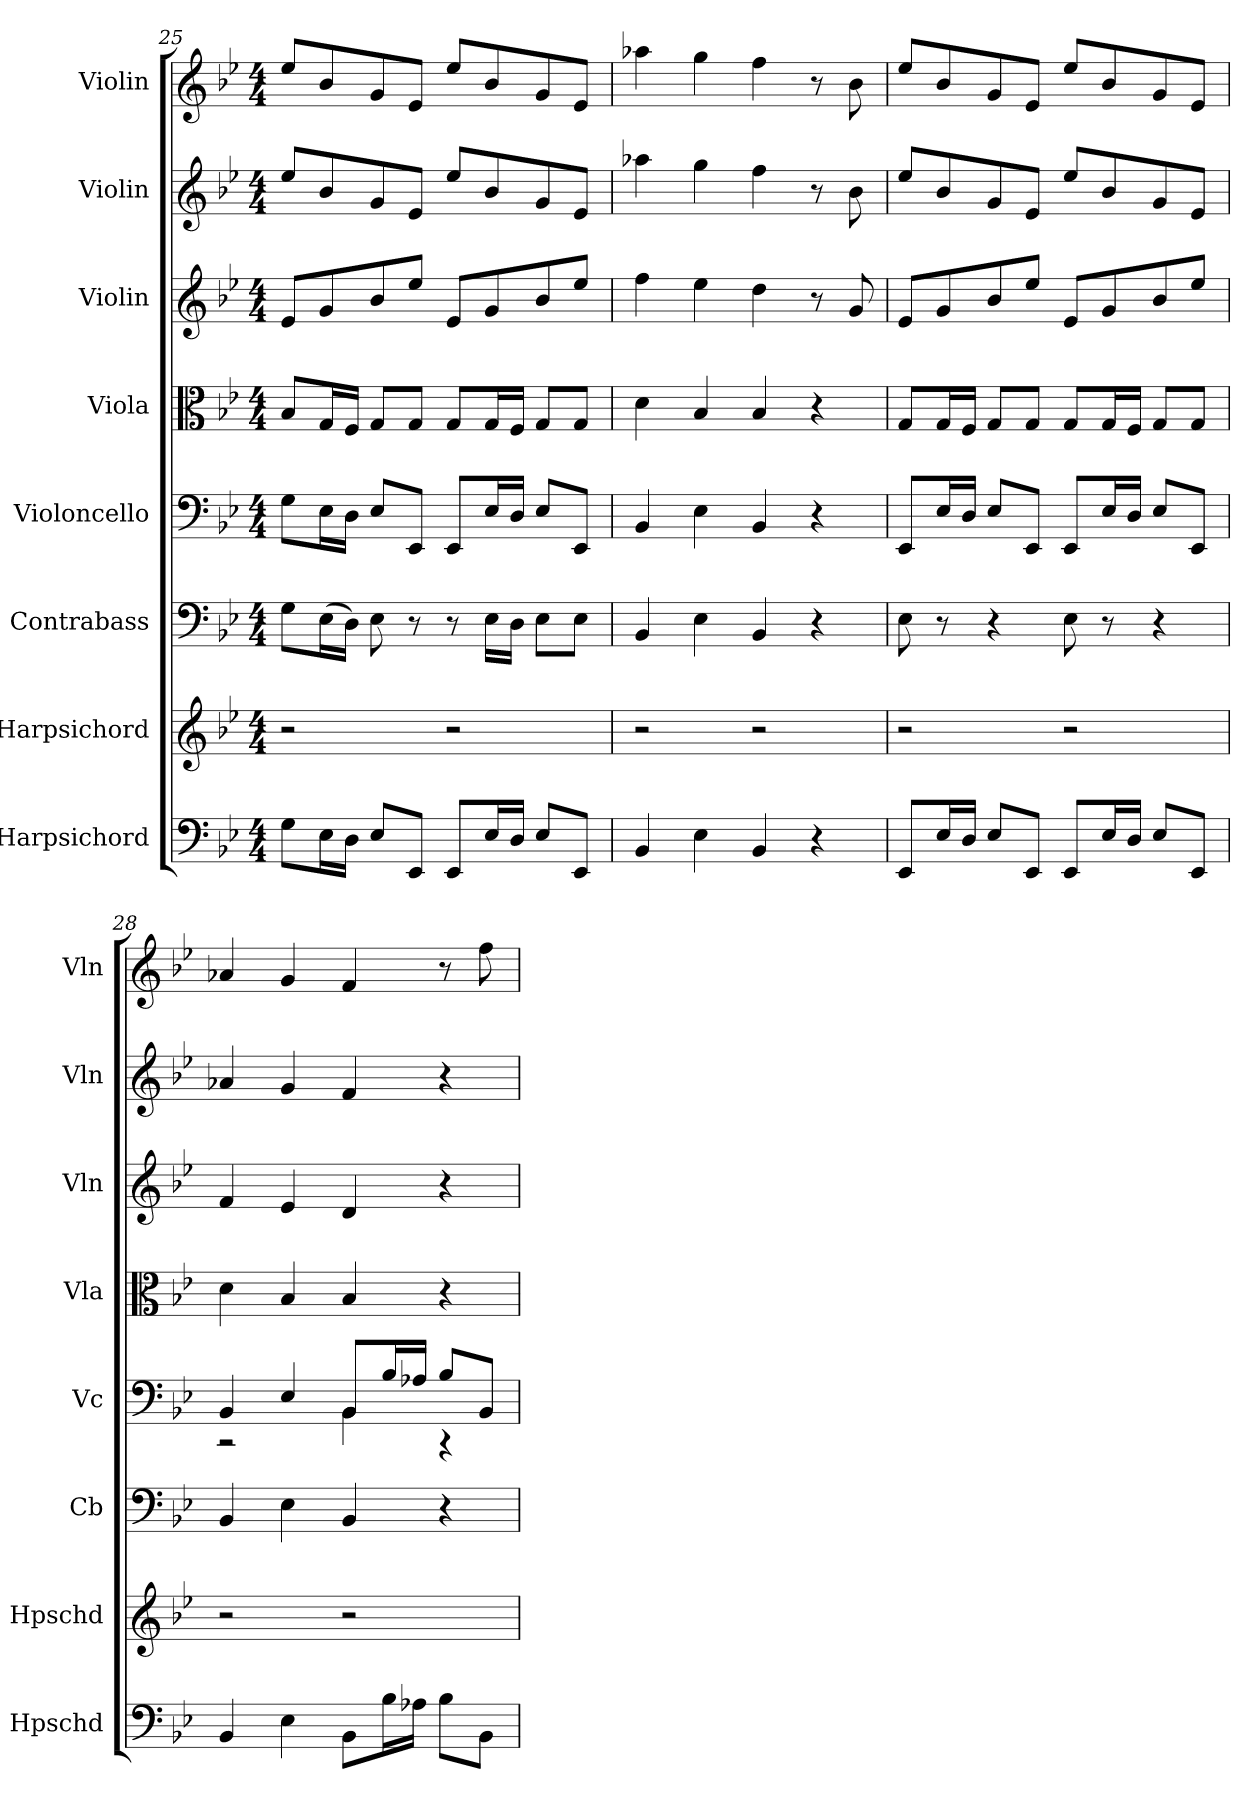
**kern	**kern	**kern	**kern	**kern	**kern	**kern	**kern
*part8	*part7	*part6	*part5	*part4	*part3	*part2	*part1
*staff8	*staff7	*staff6	*staff5	*staff4	*staff3	*staff2	*staff1
*I"Harpsichord	*I"Harpsichord	*I"Contrabass	*I"Violoncello	*I"Viola	*I"Violin	*I"Violin	*I"Violin
*I'Hpschd	*I'Hpschd	*I'Cb	*I'Vc	*I'Vla	*I'Vln	*I'Vln	*I'Vln
*clefF4	*clefG2	*clefF4	*clefF4	*clefC3	*clefG2	*clefG2	*clefG2
*k[b-e-]	*k[b-e-]	*k[b-e-]	*k[b-e-]	*k[b-e-]	*k[b-e-]	*k[b-e-]	*k[b-e-]
*M4/4	*M4/4	*M4/4	*M4/4	*M4/4	*M4/4	*M4/4	*M4/4
=25	=25	=25	=25	=25	=25	=25	=25
8G\L	2r	8G\L	8G\L	8B-/L	8e-/L	8ee-/L	8ee-/L
16E-\L	.	(16E-\L	16E-\L	16G/L	8g/	8b-/	8b-/
16D\JJ	.	16D\JJ)	16D\JJ	16F/JJ	.	.	.
8E-/L	.	8E-\	8E-/L	8G/L	8b-/	8g/	8g/
8EE-/J	.	8r	8EE-/J	8G/J	8ee-/J	8e-/J	8e-/J
8EE-/L	2r	8r	8EE-/L	8G/L	8e-/L	8ee-/L	8ee-/L
16E-/L	.	16E-\LL	16E-/L	16G/L	8g/	8b-/	8b-/
16D/JJ	.	16D\JJ	16D/JJ	16F/JJ	.	.	.
8E-/L	.	8E-\L	8E-/L	8G/L	8b-/	8g/	8g/
8EE-/J	.	8E-\J	8EE-/J	8G/J	8ee-/J	8e-/J	8e-/J
=26	=26	=26	=26	=26	=26	=26	=26
4BB-/	2r	4BB-/	4BB-/	4d\	4ff\	4aa-X\	4aa-X\
4E-\	.	4E-\	4E-\	4B-/	4ee-\	4gg\	4gg\
4BB-/	2r	4BB-/	4BB-/	4B-/	4dd\	4ff\	4ff\
4r	.	4r	4r	4r	8r	8r	8r
.	.	.	.	.	8g/	8b-\	8b-\
=27	=27	=27	=27	=27	=27	=27	=27
8EE-/L	2r	8E-\	8EE-/L	8G/L	8e-/L	8ee-/L	8ee-/L
16E-/L	.	8r	16E-/L	16G/L	8g/	8b-/	8b-/
16D/JJ	.	.	16D/JJ	16F/JJ	.	.	.
8E-/L	.	4r	8E-/L	8G/L	8b-/	8g/	8g/
8EE-/J	.	.	8EE-/J	8G/J	8ee-/J	8e-/J	8e-/J
8EE-/L	2r	8E-\	8EE-/L	8G/L	8e-/L	8ee-/L	8ee-/L
16E-/L	.	8r	16E-/L	16G/L	8g/	8b-/	8b-/
16D/JJ	.	.	16D/JJ	16F/JJ	.	.	.
8E-/L	.	4r	8E-/L	8G/L	8b-/	8g/	8g/
8EE-/J	.	.	8EE-/J	8G/J	8ee-/J	8e-/J	8e-/J
=28	=28	=28	=28	=28	=28	=28	=28
*	*	*	*^	*	*	*	*
4BB-/	2r	4BB-/	4BB-/	2r	4d\	4f/	4a-X/	4a-X/
4E-\	.	4E-\	4E-/	.	4B-/	4e-/	4g/	4g/
8BB-\L	2r	4BB-/	8BB-/L	4BB-\	4B-/	4d/	4f/	4f/
16B-\L	.	.	16B-/L	.	.	.	.	.
16A-X\JJ	.	.	16A-X/JJ	.	.	.	.	.
8B-\L	.	4r	8B-/L	4r	4r	4r	4r	8r
8BB-\J	.	.	8BB-/J	.	.	.	.	8ff\
*	*	*	*v	*v	*	*	*	*
=	=	=	=	=	=	=	=
*-	*-	*-	*-	*-	*-	*-	*-
